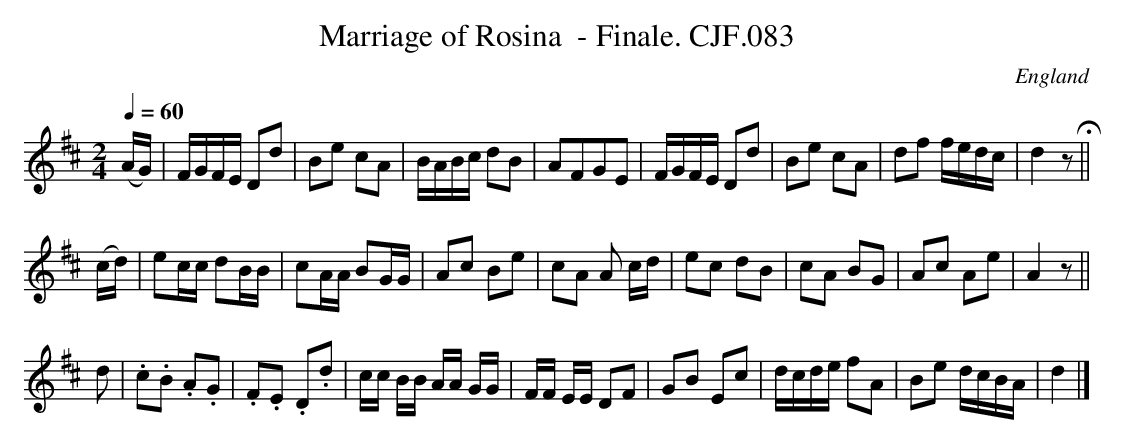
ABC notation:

X:1
T:Marriage of Rosina  - Finale. CJF.083
L:1/8
M:2/4
O:England
Q:1/4=60
K:D
(A/G/)|F/G/F/E/ Dd|Be cA|B/A/B/c/ dB|AFGE|\
F/G/F/E/ Dd|Be cA|df f/e/d/c/|d2zH||!
(c/d/)|ec/c/ dB/B/|cA/A/ BG/G/|Ac Be|cA A c/d/|\
ec dB|cA BG|Ac Ae|A2z||!
d|.c.B .A.G|.F.E .D.d|c/c/ B/B/ A/A/ G/G/|\
F/F/ E/E/ DF|GB Ec|d/c/d/e/ fA|Be d/c/B/A/|d2|]
